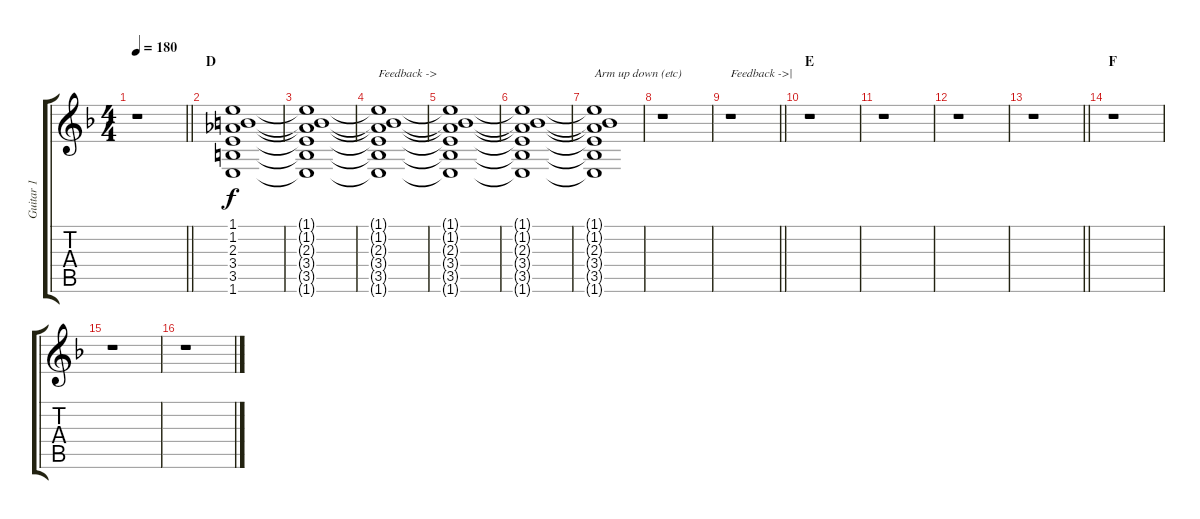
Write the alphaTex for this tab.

\track ("Guitar 1" "Guitar 1") {instrument distortionguitar}
\staff {score tabs}
\tuning (Eb4 Bb3 Gb3 Db3 Ab2 Eb2) {hide}
\ts (4 4)
\tempo 180
\clef g2
\barLineRight lightlight
\ks dminor
r.1{dy f} |
\section ("" "D")
(1.1 1.2 2.3 3.4 3.5 1.6).1 |
(1.1{t} 1.2{t} 2.3{t} 3.4{t} 3.5{t} 1.6{t}).1 |
(1.1{t} 1.2{t} 2.3{t} 3.4{t} 3.5{t} 1.6{t}).1{txt "Feedback ->"} |
(1.1{t} 1.2{t} 2.3{t} 3.4{t} 3.5{t} 1.6{t}).1 |
(1.1{t} 1.2{t} 2.3{t} 3.4{t} 3.5{t} 1.6{t}).1 |
(1.1{t} 1.2{t} 2.3{t} 3.4{t} 3.5{t} 1.6{t}).1{txt "Arm up down (etc)"} |
r.1 |
\barLineRight lightlight
r.1{txt "Feedback ->|"} |
\section ("" "E")
r.1 |
r.1 |
r.1 |
\barLineRight lightlight
r.1 |
\section ("" "F")
r.1 |
r.1 |
r.1
